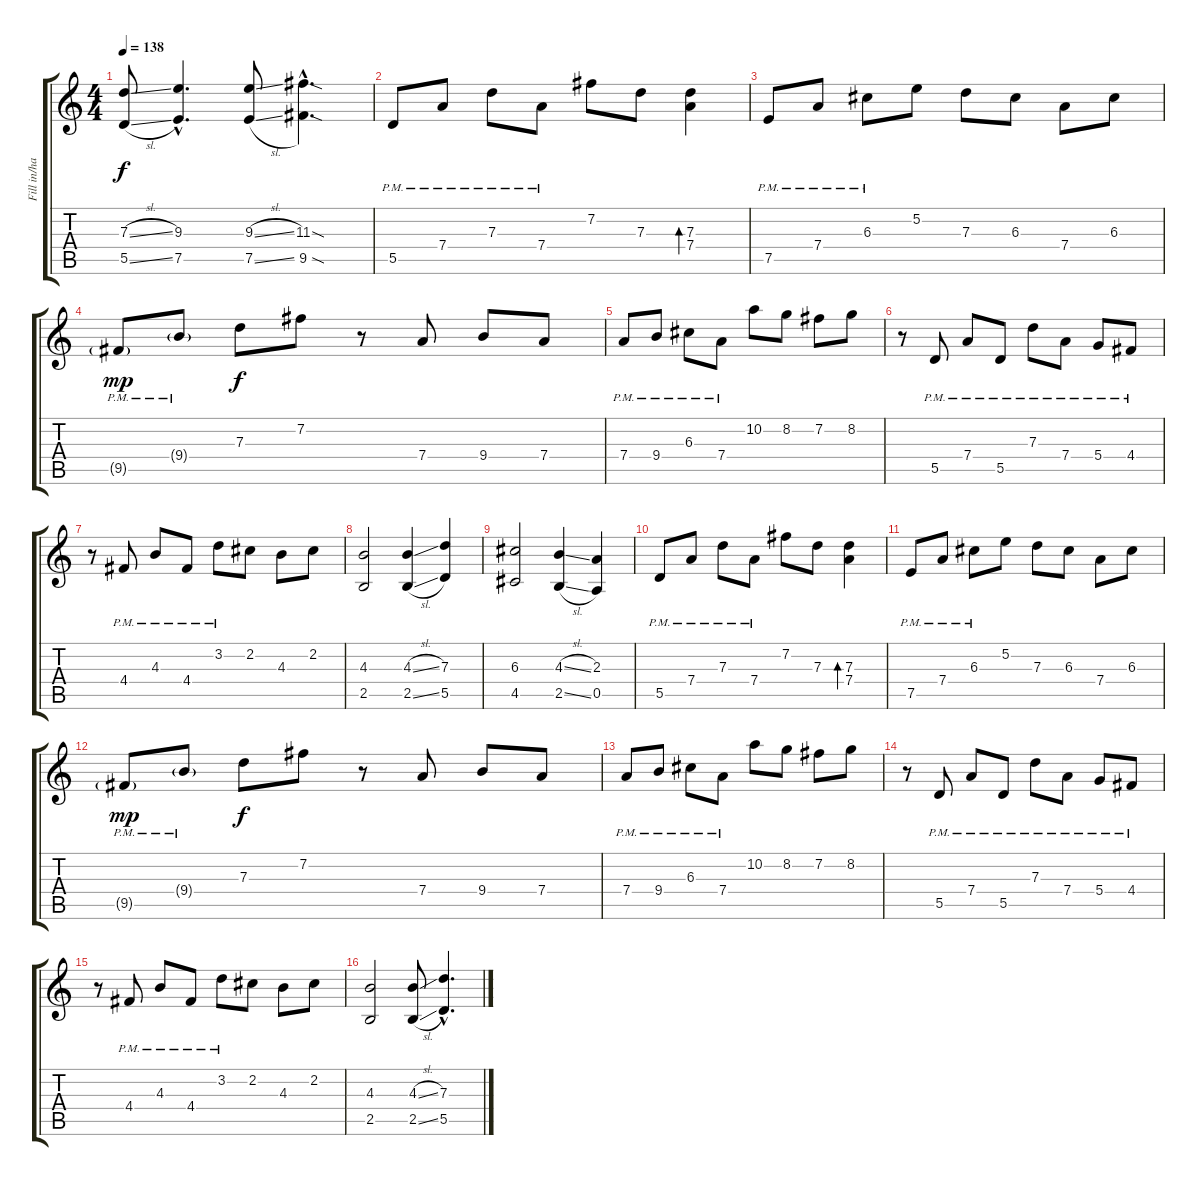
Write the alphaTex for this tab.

\track ("Fill in/harmony" "Fill in/ha") {instrument acousticguitarsteel}
\staff {score tabs}
\tuning (E4 B3 G3 D3 A2 E2) {hide}
\ts (4 4)
\tempo 138
\clef g2
\ks c
(7.3{sl} 5.5{sl}).8{dy f} (9.3{hac} 7.5{hac}).4{d} (9.3{sl} 7.5{sl}).8 (11.3{sod hac} 9.5{sod hac}).4{d} |
\section ("" "")
5.5{pm}.8 7.4{pm}.8 7.3{pm}.8 7.4{pm}.8 7.2.8 7.3.8 (7.3 7.4).4{bd 120} |
7.5{pm}.8 7.4{pm}.8 6.3{pm}.8 5.2.8 7.3.8 6.3.8 7.4.8 6.3.8 |
9.5{g pm}.8{dy mp} 9.4{g pm}.8 7.3.8{dy f} 7.2.8 r.8 7.4.8 9.4.8 7.4.8 |
7.4{pm}.8 9.4{pm}.8 6.3{pm}.8 7.4{pm}.8 10.2.8 8.2.8 7.2.8 8.2.8 |
r.8 5.5{pm}.8 7.4{pm}.8 5.5{pm}.8 7.3{pm}.8 7.4{pm}.8 5.4{pm}.8 4.4{pm}.8 |
r.8 4.4{pm}.8 4.3{pm}.8 4.4{pm}.8 3.2{pm}.8 2.2.8 4.3.8 2.2.8 |
(4.3 2.5).2 (4.3{sl} 2.5{sl}).4 (7.3 5.5).4 |
(6.3 4.5).2 (4.3{sl} 2.5{sl}).4 (2.3 0.5).4 |
\section ("" "")
5.5{pm}.8 7.4{pm}.8 7.3{pm}.8 7.4{pm}.8 7.2.8 7.3.8 (7.3 7.4).4{bd 120} |
7.5{pm}.8 7.4{pm}.8 6.3{pm}.8 5.2.8 7.3.8 6.3.8 7.4.8 6.3.8 |
9.5{g pm}.8{dy mp} 9.4{g pm}.8 7.3.8{dy f} 7.2.8 r.8 7.4.8 9.4.8 7.4.8 |
7.4{pm}.8 9.4{pm}.8 6.3{pm}.8 7.4{pm}.8 10.2.8 8.2.8 7.2.8 8.2.8 |
r.8 5.5{pm}.8 7.4{pm}.8 5.5{pm}.8 7.3{pm}.8 7.4{pm}.8 5.4{pm}.8 4.4{pm}.8 |
r.8 4.4{pm}.8 4.3{pm}.8 4.4{pm}.8 3.2{pm}.8 2.2.8 4.3.8 2.2.8 |
(4.3 2.5).2 (4.3{sl} 2.5{sl}).8 (7.3{hac} 5.5{hac}).4{d}
